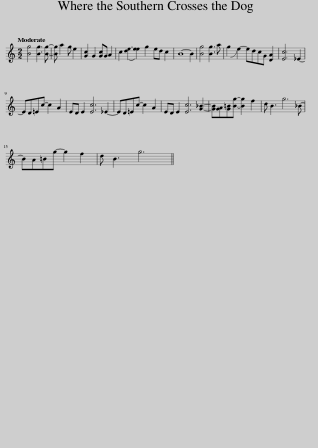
X:1
L:1/8
Q:1/4=120
M:2/2
I:linebreak $
K:C
V:1 treble
V:1
 [Bg]4 [Bg]3 [Bg]- | [Bg] a2 g e2 | [Gc]2 G2 [Gc]G A2 | c2 ([de-]2 [ee]2) g2 ed c2 | B8- B2 | %5
 [Bg]4 [Bg]3 a | g2 !slide!e2- edcG [DA]2 | [Ec]6 _E2- |$ ED=Ec- c2 A2 | ED E2 [Ec]6 _E2- | %10
 ED=Ec- c2 A2 | ED E2 [Ec]6 [G_B]2- | [GB][GA][G=B][Bg]- [Bg]2 f2 | d B3 g6 _B- |$ BA=Bg- g2 f2 | %15
 d B3 g6 || %16
